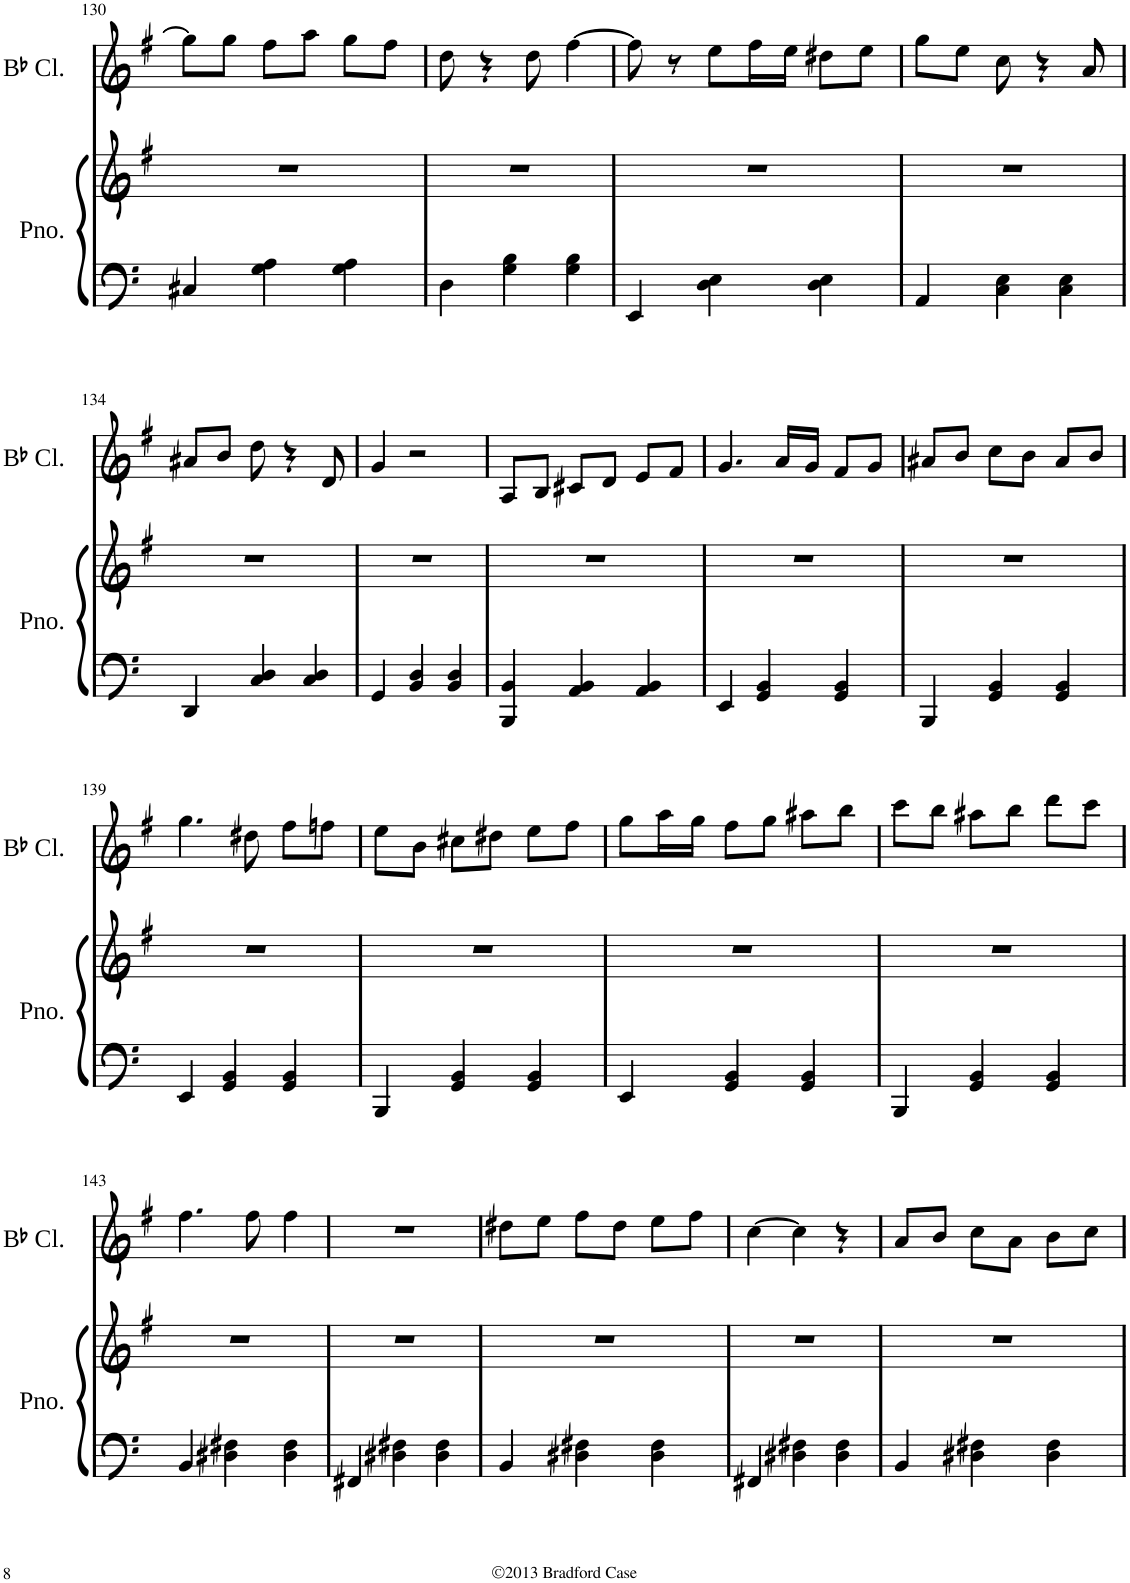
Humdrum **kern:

**kern	**kern	**kern
*part2	*part2	*part1
*staff3	*staff2	*staff1
*I"Piano	*	*I"BaccidentalFlat Clarinet
*I'Pno.	*	*I'BaccidentalFlat Cl.
!!LO:PB:g=z
*clefF4	*clefG2	*clefG2
*	*	*Trd1c2
*	*k[f#]	*k[f#]
*M3/4	*M3/4	*M3/4
=130	=130	=130
4C#X/	2.r	8gg\L]
.	.	8gg\J
4G\ 4A\	.	8ff#\L
.	.	8aa\J
4G\ 4A\	.	8gg\L
.	.	8ff#\J
=131	=131	=131
4D\	2.r	8dd\
.	.	4r
4G\ 4B\	.	.
.	.	8dd\
4G\ 4B\	.	[4ff#\
=132	=132	=132
4EE/	2.r	8ff#\]
.	.	8r
4D\ 4E\	.	8ee\L
.	.	16ff#\L
.	.	16ee\JJ
4D\ 4E\	.	8dd#X\L
.	.	8ee\J
=133	=133	=133
4AA/	2.r	8gg\L
.	.	8ee\J
4C\ 4E\	.	8cc\
.	.	4r
4C\ 4E\	.	.
.	.	8a/
!!LO:LB:g=z
=134	=134	=134
4DD/	2.r	8a#X/L
.	.	8b/J
4C/ 4D/	.	8dd\
.	.	4r
4C/ 4D/	.	.
.	.	8d/
=135	=135	=135
4GG/	2.r	4g/
4BB/ 4D/	.	2r
4BB/ 4D/	.	.
=136	=136	=136
4BBB/ 4BB/	2.r	8A/L
.	.	8B/J
4AA/ 4BB/	.	8c#X/L
.	.	8d/J
4AA/ 4BB/	.	8e/L
.	.	8f#/J
=137	=137	=137
4EE/	2.r	4.g/
4GG/ 4BB/	.	.
.	.	16a/LL
.	.	16g/JJ
4GG/ 4BB/	.	8f#/L
.	.	8g/J
=138	=138	=138
4BBB/	2.r	8a#X/L
.	.	8b/J
4GG/ 4BB/	.	8cc\L
.	.	8b\J
4GG/ 4BB/	.	8a#/L
.	.	8b/J
!!LO:LB:g=z
=139	=139	=139
4EE/	2.r	4.gg\
4GG/ 4BB/	.	.
.	.	8dd#X\
4GG/ 4BB/	.	8ff#\L
.	.	8ffn\J
=140	=140	=140
4BBB/	2.r	8ee\L
.	.	8b\J
4GG/ 4BB/	.	8cc#X\L
.	.	8dd#X\J
4GG/ 4BB/	.	8ee\L
.	.	8ff#\J
=141	=141	=141
4EE/	2.r	8gg\L
.	.	16aa\L
.	.	16gg\JJ
4GG/ 4BB/	.	8ff#\L
.	.	8gg\J
4GG/ 4BB/	.	8aa#X\L
.	.	8bb\J
=142	=142	=142
4BBB/	2.r	8ccc\L
.	.	8bb\J
4GG/ 4BB/	.	8aa#X\L
.	.	8bb\J
4GG/ 4BB/	.	8ddd\L
.	.	8ccc\J
!!LO:LB:g=z
=143	=143	=143
4BB/	2.r	4.ff#\
4D#X\ 4F#X\	.	.
.	.	8ff#\
4D#\ 4F#\	.	4ff#\
=144	=144	=144
4FF#X/	2.r	2.r
4D#X\ 4F#X\	.	.
4D#\ 4F#\	.	.
=145	=145	=145
4BB/	2.r	8dd#X\L
.	.	8ee\J
4D#X\ 4F#X\	.	8ff#\L
.	.	8dd#\J
4D#\ 4F#\	.	8ee\L
.	.	8ff#\J
=146	=146	=146
4FF#X/	2.r	[4cc\
4D#X\ 4F#X\	.	4cc\]
4D#\ 4F#\	.	4r
=147	=147	=147
4BB/	2.r	8a/L
.	.	8b/J
4D#X\ 4F#X\	.	8cc\L
.	.	8a\J
4D#\ 4F#\	.	8b\L
.	.	8cc\J
=	=	=
*-	*-	*-
